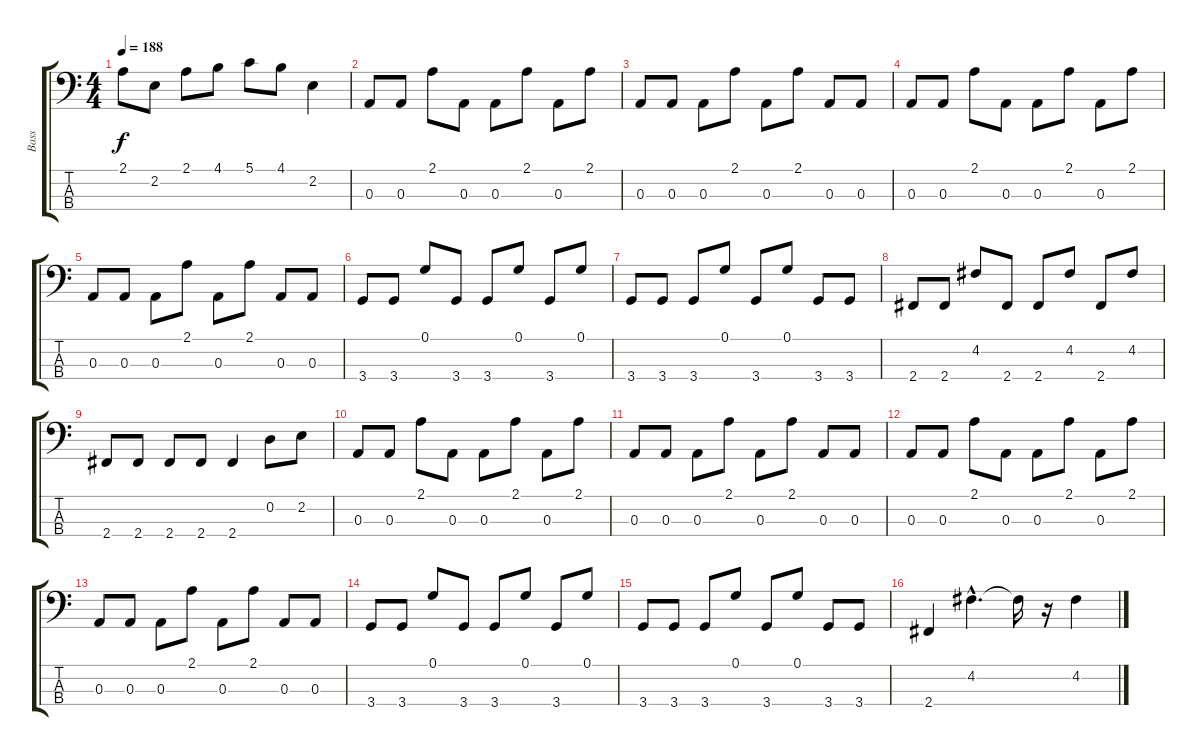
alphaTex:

\track ("Bass" "Bass") {instrument electricbasspick}
\staff {score tabs}
\tuning (G2 D2 A1 E1) {hide}
\ts (4 4)
\tempo 188
\clef f4
\ks c
2.1.8{dy f} 2.2.8 2.1.8 4.1.8 5.1.8 4.1.8 2.2.4 |
0.3.8 0.3.8 2.1.8 0.3.8 0.3.8 2.1.8 0.3.8 2.1.8 |
0.3.8 0.3.8 0.3.8 2.1.8 0.3.8 2.1.8 0.3.8 0.3.8 |
0.3.8 0.3.8 2.1.8 0.3.8 0.3.8 2.1.8 0.3.8 2.1.8 |
0.3.8 0.3.8 0.3.8 2.1.8 0.3.8 2.1.8 0.3.8 0.3.8 |
3.4.8 3.4.8 0.1.8 3.4.8 3.4.8 0.1.8 3.4.8 0.1.8 |
3.4.8 3.4.8 3.4.8 0.1.8 3.4.8 0.1.8 3.4.8 3.4.8 |
2.4.8 2.4.8 4.2.8 2.4.8 2.4.8 4.2.8 2.4.8 4.2.8 |
2.4.8 2.4.8 2.4.8 2.4.8 2.4.4 0.2.8 2.2.8 |
0.3.8 0.3.8 2.1.8 0.3.8 0.3.8 2.1.8 0.3.8 2.1.8 |
0.3.8 0.3.8 0.3.8 2.1.8 0.3.8 2.1.8 0.3.8 0.3.8 |
0.3.8 0.3.8 2.1.8 0.3.8 0.3.8 2.1.8 0.3.8 2.1.8 |
0.3.8 0.3.8 0.3.8 2.1.8 0.3.8 2.1.8 0.3.8 0.3.8 |
3.4.8 3.4.8 0.1.8 3.4.8 3.4.8 0.1.8 3.4.8 0.1.8 |
3.4.8 3.4.8 3.4.8 0.1.8 3.4.8 0.1.8 3.4.8 3.4.8 |
2.4.4 4.2{hac}.4{d} 4.2{t}.16 r.16 4.2.4
